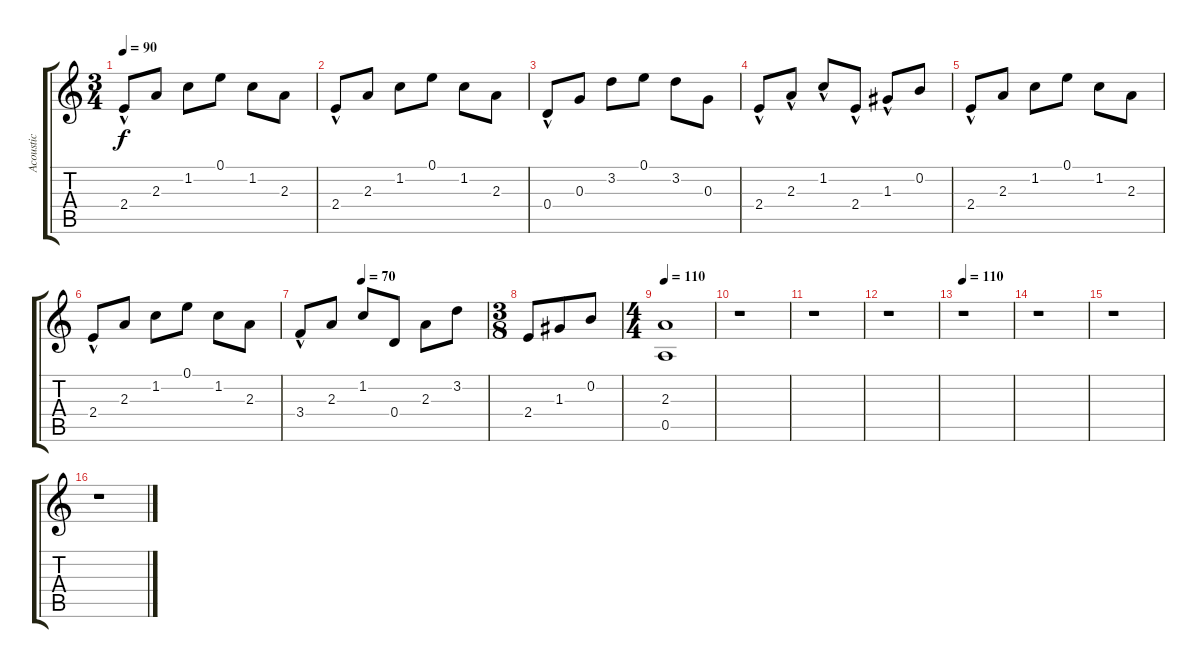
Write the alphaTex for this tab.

\track ("Acoustic" "Acoustic") {instrument acousticguitarnylon}
\staff {score tabs}
\tuning (E4 B3 G3 D3 A2 E2) {hide}
\ts (3 4)
\tempo 90
\clef g2
\ks c
2.4{hac}.8{dy f instrument acousticguitarnylon} 2.3.8 1.2.8 0.1.8 1.2.8 2.3.8 |
2.4{hac}.8 2.3.8 1.2.8 0.1.8 1.2.8 2.3.8 |
0.4{hac}.8 0.3.8 3.2.8 0.1.8 3.2.8 0.3.8 |
2.4{hac}.8 2.3{hac}.8 1.2{hac}.8 2.4{hac}.8 1.3{hac}.8 0.2.8 |
2.4{hac}.8 2.3.8 1.2.8 0.1.8 1.2.8 2.3.8 |
2.4{hac}.8 2.3.8 1.2.8 0.1.8 1.2.8 2.3.8 |
\tempo (70 0.3333333333333333)
3.4{hac}.8 2.3.8 1.2.8 0.4.8 2.3.8 3.2.8 |
\ts (3 8)
2.4.8 1.3.8 0.2.8 |
\ts (4 4)
\tempo 110
(2.3 0.5).1 |
r.1 |
r.1 |
r.1 |
\tempo 110
r.1 |
r.1 |
r.1 |
r.1
